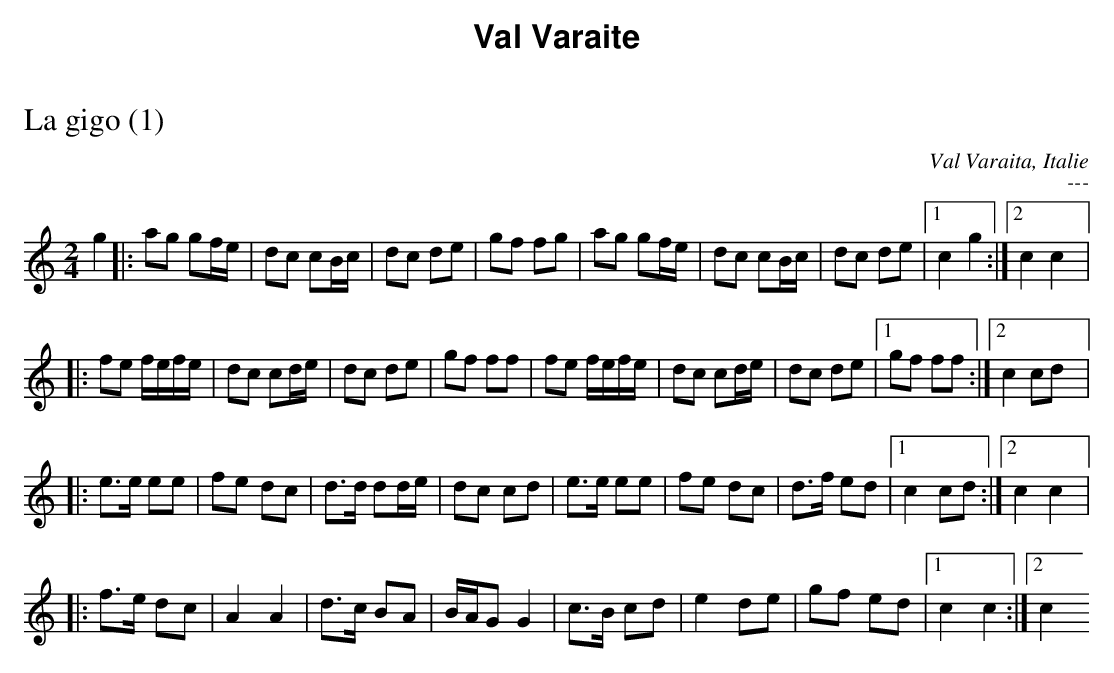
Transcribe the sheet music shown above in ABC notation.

X:1
T:La gigo (1)
O:Val Varaita, Italie
M:2/4
L:1/8
K:C
g2|: ag gf/2e/2|dc cB/2c/2|dc de|gf fg|ag gf/2e/2|dc cB/2c/2|dc de| [1 c2 g2:| [2 c2 c2|:
fe f/2e/2f/2e/2|dc cd/2e/2|dc de|gf ff|fe f/2e/2f/2e/2|dc cd/2e/2|dc de| [1 gf ff:| [2 c2 cd|:
e>e ee|fe dc|d>d dd/2e/2|dc cd|e>e ee|fe dc|d>f ed| [1 c2 cd :| [2 c2 c2|:
f>e dc|A2A2|d>c BA|B/2A/2G G2|c>B cd|e2 de|gf ed| [1 c2 c2:| [2 c2
